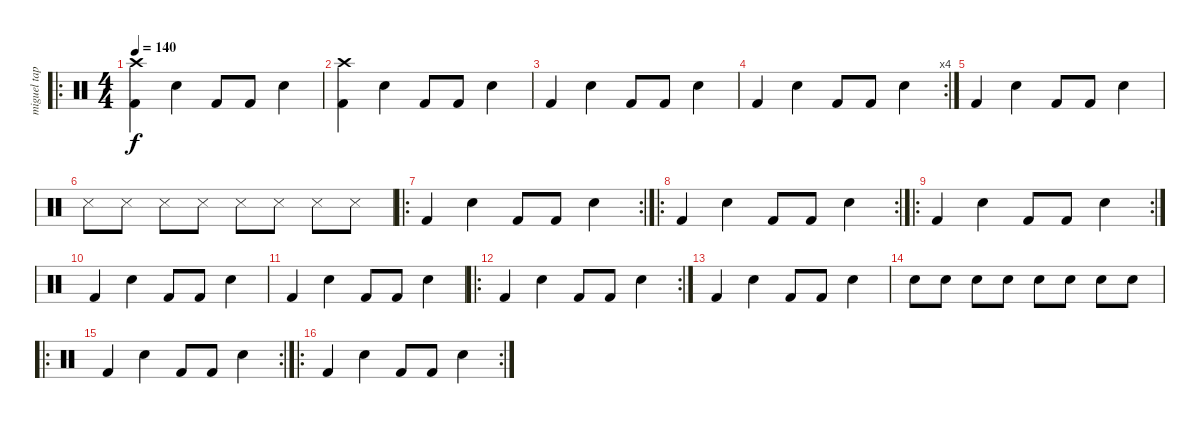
\track ("miguel tapia" "miguel tap") {instrument percussion}
\staff {score}
\articulation defaults
\ro
\ts (4 4)
\tempo 140
\clef neutral
\ks c
("Kick (hit) 2" "Crash high (hit)").4{dy f} "Snare (hit) 2".4 "Kick (hit) 2".8 "Kick (hit) 2".8 "Snare (hit) 2".4 |
("Kick (hit) 2" "Crash high (hit)").4 "Snare (hit) 2".4 "Kick (hit) 2".8 "Kick (hit) 2".8 "Snare (hit) 2".4 |
"Kick (hit) 2".4 "Snare (hit) 2".4 "Kick (hit) 2".8 "Kick (hit) 2".8 "Snare (hit) 2".4 |
\rc 4 "Kick (hit) 2".4 "Snare (hit) 2".4 "Kick (hit) 2".8 "Kick (hit) 2".8 "Snare (hit) 2".4
|
"Kick (hit) 2".4 "Snare (hit) 2".4 "Kick (hit) 2".8 "Kick (hit) 2".8 "Snare (hit) 2".4 |
"Snare (side stick) 3".8 "Snare (side stick) 3".8 "Snare (side stick) 3".8 "Snare (side stick) 3".8 "Snare (side stick) 3".8 "Snare (side stick) 3".8 "Snare (side stick) 3".8 "Snare (side stick) 3".8 |
\ro
\rc 2 "Kick (hit) 2".4 "Snare (hit) 2".4 "Kick (hit) 2".8 "Kick (hit) 2".8 "Snare (hit) 2".4
|
\ro
\rc 2 "Kick (hit) 2".4 "Snare (hit) 2".4 "Kick (hit) 2".8 "Kick (hit) 2".8 "Snare (hit) 2".4
|
\ro
\rc 2 "Kick (hit) 2".4 "Snare (hit) 2".4 "Kick (hit) 2".8 "Kick (hit) 2".8 "Snare (hit) 2".4
|
"Kick (hit) 2".4 "Snare (hit) 2".4 "Kick (hit) 2".8 "Kick (hit) 2".8 "Snare (hit) 2".4 |
"Kick (hit) 2".4 "Snare (hit) 2".4 "Kick (hit) 2".8 "Kick (hit) 2".8 "Snare (hit) 2".4 |
\ro
\rc 2 "Kick (hit) 2".4 "Snare (hit) 2".4 "Kick (hit) 2".8 "Kick (hit) 2".8 "Snare (hit) 2".4
|
"Kick (hit) 2".4 "Snare (hit) 2".4 "Kick (hit) 2".8 "Kick (hit) 2".8 "Snare (hit) 2".4 |
"Snare (hit) 2".8 "Snare (hit) 2".8 "Snare (hit) 2".8 "Snare (hit) 2".8 "Snare (hit) 2".8 "Snare (hit) 2".8 "Snare (hit) 2".8 "Snare (hit) 2".8 |
\ro
\rc 2 "Kick (hit) 2".4 "Snare (hit) 2".4 "Kick (hit) 2".8 "Kick (hit) 2".8 "Snare (hit) 2".4
|
\ro
\rc 2 "Kick (hit) 2".4 "Snare (hit) 2".4 "Kick (hit) 2".8 "Kick (hit) 2".8 "Snare (hit) 2".4
